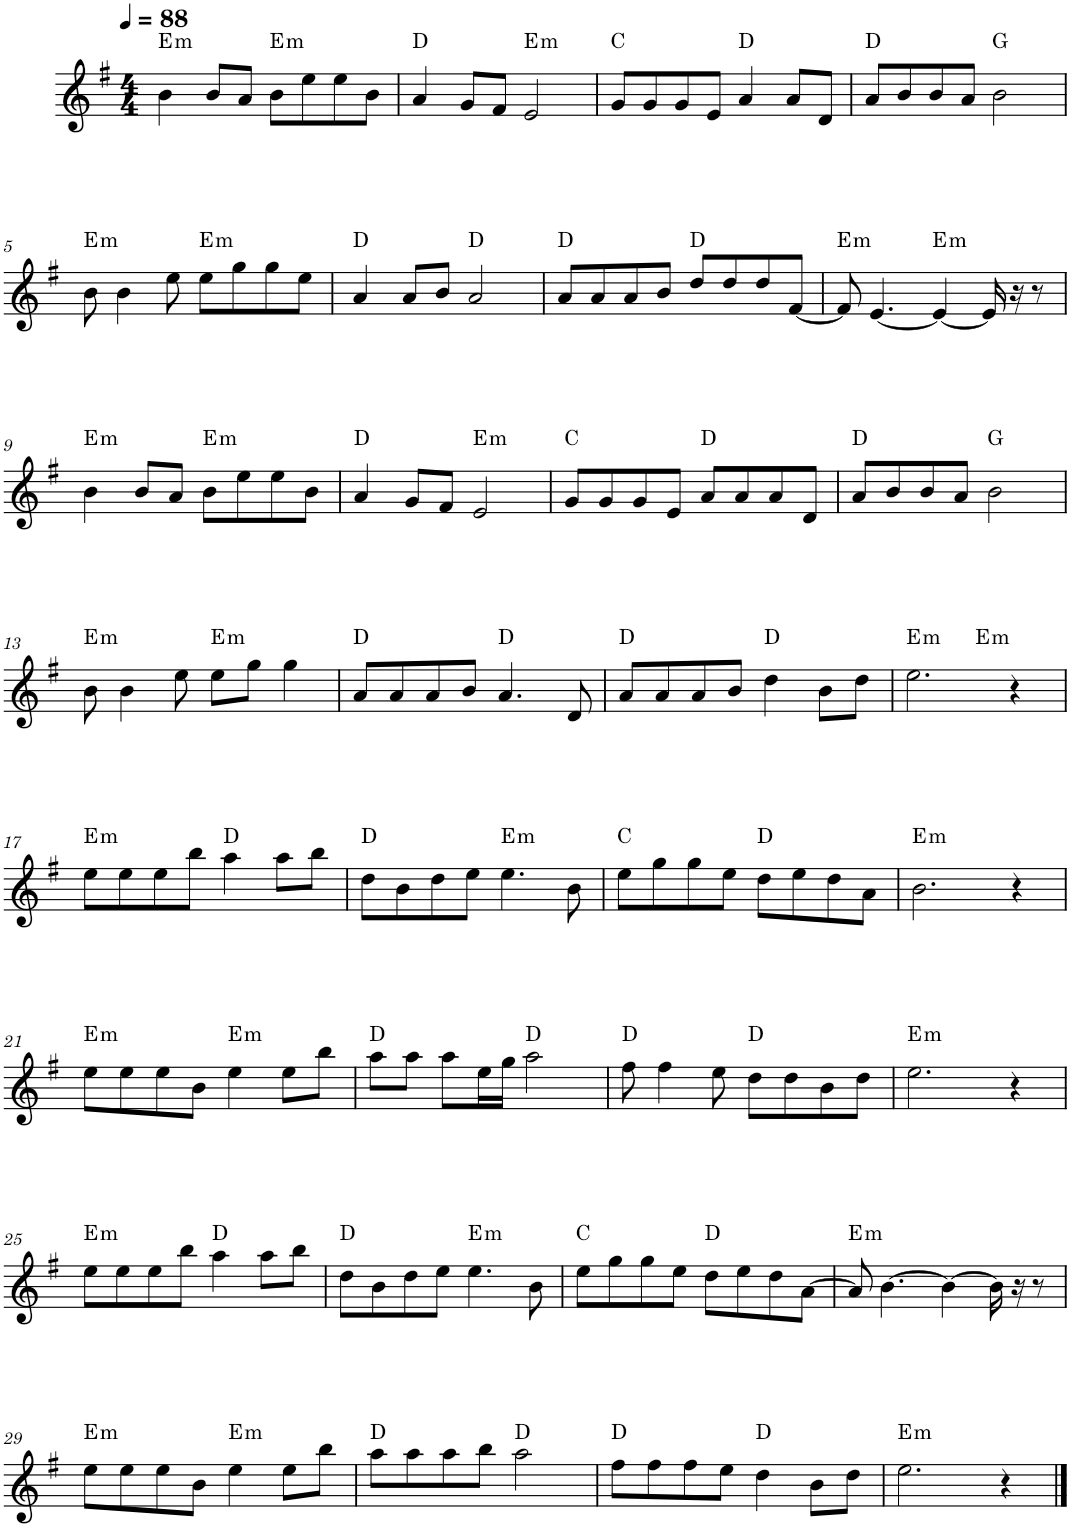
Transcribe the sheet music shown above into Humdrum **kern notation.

**kern	**harte
*part1	*part1
*staff1	*
*I"Piano, Piano	*
*I'Pno.	*
*clefG2	*
*k[f#]	*
*M4/4	*
*MM88	*
=1	=1
!	!LO:H:kt=m
4b\	E:min
8b/L	.
8a/J	.
!	!LO:H:kt=m
8b\L	E:min
8ee\	.
8ee\	.
8b\J	.
=2	=2
4a/	D:maj
8g/L	.
8f#/J	.
!	!LO:H:kt=m
2e/	E:min
=3	=3
8g/L	C:maj
8g/	.
8g/	.
8e/J	.
4a/	D:maj
8a/L	.
8d/J	.
=4	=4
8a/L	D:maj
8b/	.
8b/	.
8a/J	.
2b\	G:maj
!!LO:LB:g=z
=5	=5
!	!LO:H:kt=m
8b\	E:min
4b\	.
8ee\	.
!	!LO:H:kt=m
8ee\L	E:min
8gg\	.
8gg\	.
8ee\J	.
=6	=6
4a/	D:maj
8a/L	.
8b/J	.
2a/	D:maj
=7	=7
8a/L	D:maj
8a/	.
8a/	.
8b/J	.
8dd/L	D:maj
8dd/	.
8dd/	.
[8f#/J	.
=8	=8
!	!LO:H:kt=m
8f#/]	E:min
[4.e/	.
!	!LO:H:kt=m
4e/_	E:min
16e/]	.
16r	.
8r	.
!!LO:LB:g=z
=9	=9
!	!LO:H:kt=m
4b\	E:min
8b/L	.
8a/J	.
!	!LO:H:kt=m
8b\L	E:min
8ee\	.
8ee\	.
8b\J	.
=10	=10
4a/	D:maj
8g/L	.
8f#/J	.
!	!LO:H:kt=m
2e/	E:min
=11	=11
8g/L	C:maj
8g/	.
8g/	.
8e/J	.
8a/L	D:maj
8a/	.
8a/	.
8d/J	.
=12	=12
8a/L	D:maj
8b/	.
8b/	.
8a/J	.
2b\	G:maj
!!LO:LB:g=z
=13	=13
!	!LO:H:kt=m
8b\	E:min
4b\	.
8ee\	.
!	!LO:H:kt=m
8ee\L	E:min
8gg\J	.
4gg\	.
=14	=14
8a/L	D:maj
8a/	.
8a/	.
8b/J	.
4.a/	D:maj
8d/	.
=15	=15
8a/L	D:maj
8a/	.
8a/	.
8b/J	.
4dd\	D:maj
8b\L	.
8dd\J	.
=16	=16
!	!LO:H:kt=m
*^	*
2.ee\	2ryy	E:min
!	!	!LO:H:kt=m
.	2ryy	E:min
4r	.	.
!!LO:LB:g=z	!!
=17	=17	=17
!	!	!LO:H:kt=m
*v	*v	*
8ee\L	E:min
8ee\	.
8ee\	.
8bb\J	.
4aa\	D:maj
8aa\L	.
8bb\J	.
=18	=18
8dd\L	D:maj
8b\	.
8dd\	.
8ee\J	.
!	!LO:H:kt=m
4.ee\	E:min
8b\	.
=19	=19
8ee\L	C:maj
8gg\	.
8gg\	.
8ee\J	.
8dd\L	D:maj
8ee\	.
8dd\	.
8a\J	.
=20	=20
!	!LO:H:kt=m
2.b\	E:min
4r	.
!!LO:LB:g=z
=21	=21
!	!LO:H:kt=m
8ee\L	E:min
8ee\	.
8ee\	.
8b\J	.
!	!LO:H:kt=m
4ee\	E:min
8ee\L	.
8bb\J	.
=22	=22
8aa\L	D:maj
8aa\J	.
8aa\L	.
16ee\L	.
16gg\JJ	.
2aa\	D:maj
=23	=23
8ff#\	D:maj
4ff#\	.
8ee\	.
8dd\L	D:maj
8dd\	.
8b\	.
8dd\J	.
=24	=24
!	!LO:H:kt=m
2.ee\	E:min
4r	.
!!LO:LB:g=z
=25	=25
!	!LO:H:kt=m
8ee\L	E:min
8ee\	.
8ee\	.
8bb\J	.
4aa\	D:maj
8aa\L	.
8bb\J	.
=26	=26
8dd\L	D:maj
8b\	.
8dd\	.
8ee\J	.
!	!LO:H:kt=m
4.ee\	E:min
8b\	.
=27	=27
8ee\L	C:maj
8gg\	.
8gg\	.
8ee\J	.
8dd\L	D:maj
8ee\	.
8dd\	.
[8a\J	.
=28	=28
!	!LO:H:kt=m
8a/]	E:min
[4.b\	.
4b\_	.
16b\]	.
16r	.
8r	.
!!LO:LB:g=z
=29	=29
!	!LO:H:kt=m
8ee\L	E:min
8ee\	.
8ee\	.
8b\J	.
!	!LO:H:kt=m
4ee\	E:min
8ee\L	.
8bb\J	.
=30	=30
8aa\L	D:maj
8aa\	.
8aa\	.
8bb\J	.
2aa\	D:maj
=31	=31
8ff#\L	D:maj
8ff#\	.
8ff#\	.
8ee\J	.
4dd\	D:maj
8b\L	.
8dd\J	.
=32	=32
!	!LO:H:kt=m
2.ee\	E:min
4r	.
==	==
*-	*-
